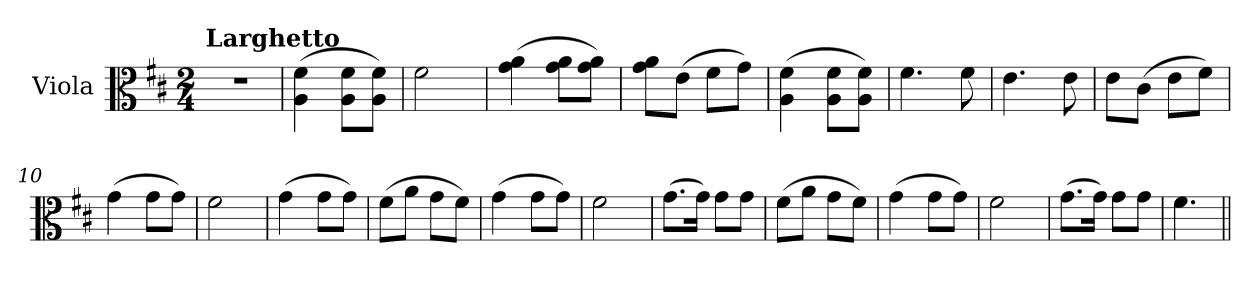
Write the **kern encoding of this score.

**kern
*part1
*staff1
*I"Viola
*I'Vla.
*clefC3
*k[f#c#]
*M2/4
=1
!LO:TX:a:B:t=Larghetto
2r
=2
(>4A\ 4f#\
8A\ 8f#\L
8A\ 8f#\J)
=3
2f#\
=4
(>4g\ 4a\
8g\ 8a\L
8g\ 8a\J)
=5
8g\ 8a\L
(>8e\J
8f#\L
8g\J)
=6
(>4A\ 4f#\
8A\ 8f#\L
8A\ 8f#\J)
=7
4.f#\
8f#\
=8
4.e\
8e\
=9
8e\L
(>8c#\J
8e\L
8f#\J)
=10
(>4g\
8g\L
8g\J)
=11
2f#\
=12
(>4g\
8g\L
8g\J)
=13
(>8f#\L
8a\J
8g\L
8f#\J)
=14
(>4g\
8g\L
8g\J)
=15
2f#\
=16
(>8.g\L
16g\Jk)
8g\L
8g\J
=17
(>8f#\L
8a\J
8g\L
8f#\J)
=18
(>4g\
8g\L
8g\J)
=19
2f#\
=20
(>8.g\L
16g\Jk)
8g\L
8g\J
=21
4.f#\
=||
*-
